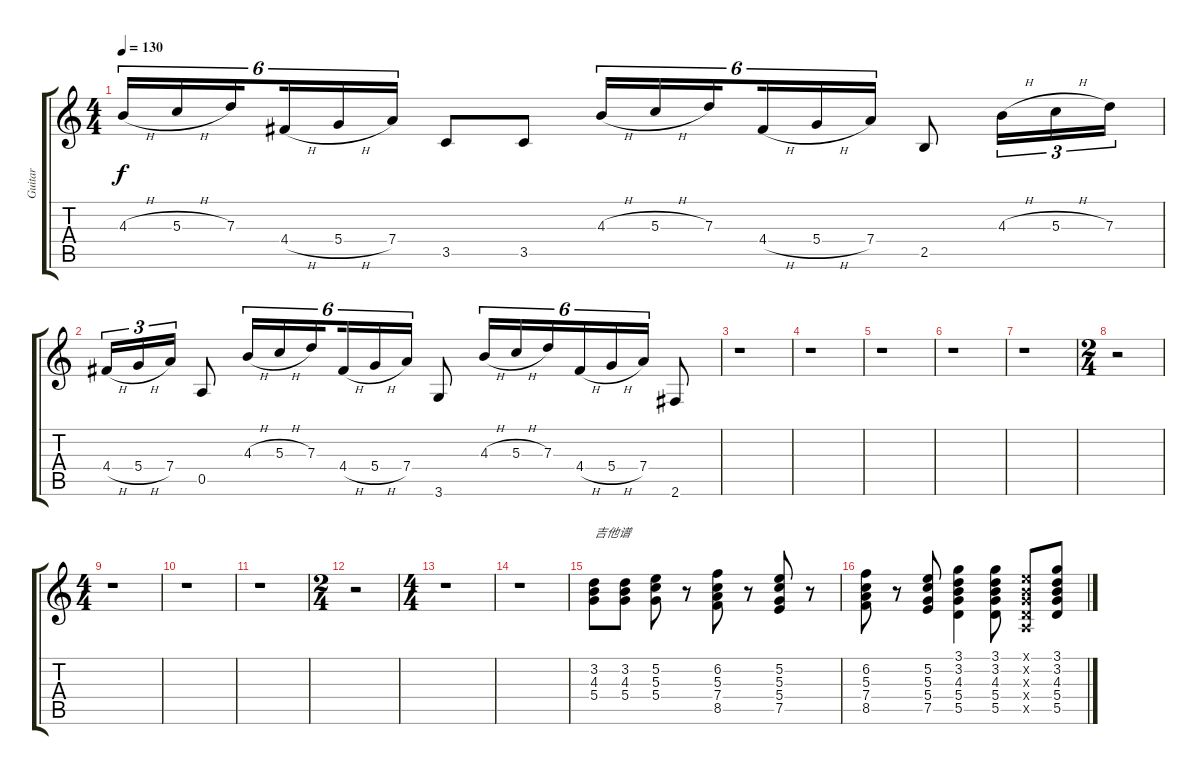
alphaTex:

\track ("Guitar" "Guitar") {instrument overdrivenguitar}
\staff {score tabs}
\tuning (E4 B3 G3 D3 A2 E2) {hide}
\ts (4 4)
\tempo 130
\clef g2
\ks c
4.3{h}.16{tu (6 4) dy f} 5.3{h}.16{tu (6 4)} 7.3.16{tu (6 4) beam splitsecondary} 4.4{h}.16{tu (6 4)} 5.4{h}.16{tu (6 4)} 7.4.16{tu (6 4)} 3.5.8 3.5.8 4.3{h}.16{tu (6 4)} 5.3{h}.16{tu (6 4)} 7.3.16{tu (6 4) beam splitsecondary} 4.4{h}.16{tu (6 4)} 5.4{h}.16{tu (6 4)} 7.4.16{tu (6 4)} 2.5.8 4.3{h}.16{tu (3 2)} 5.3{h}.16{tu (3 2)} 7.3.16{tu (3 2)} |
4.4{h}.16{tu (3 2)} 5.4{h}.16{tu (3 2)} 7.4.16{tu (3 2)} 0.5.8 4.3{h}.16{tu (6 4)} 5.3{h}.16{tu (6 4)} 7.3.16{tu (6 4) beam splitsecondary} 4.4{h}.16{tu (6 4)} 5.4{h}.16{tu (6 4)} 7.4.16{tu (6 4)} 3.6.8 4.3{h}.16{tu (6 4)} 5.3{h}.16{tu (6 4)} 7.3.16{tu (6 4)} 4.4{h}.16{tu (6 4)} 5.4{h}.16{tu (6 4)} 7.4.16{tu (6 4)} 2.6.8 |
r.1 |
r.1 |
r.1 |
r.1 |
r.1 |
\ts (2 4)
r.2 |
\ts (4 4)
r.1 |
r.1 |
r.1 |
\ts (2 4)
r.2 |
\ts (4 4)
r.1 |
r.1 |
(3.2 4.3 5.4).8{txt "吉他谱"} (3.2 4.3 5.4).8 (5.2 5.3 5.4).8 r.8 (6.2 5.3 7.4 8.5).8 r.8 (5.2 5.3 5.4 7.5).8 r.8 |
(6.2 5.3 7.4 8.5).8 r.8 (5.2 5.3 5.4 7.5).8 (3.1 3.2 4.3 5.4 5.5).4 (3.1 3.2 4.3 5.4 5.5).8 (0.1{x} 0.2{x} 0.3{x} 0.4{x} 0.5{x}).8 (3.1 3.2 4.3 5.4 5.5).8
